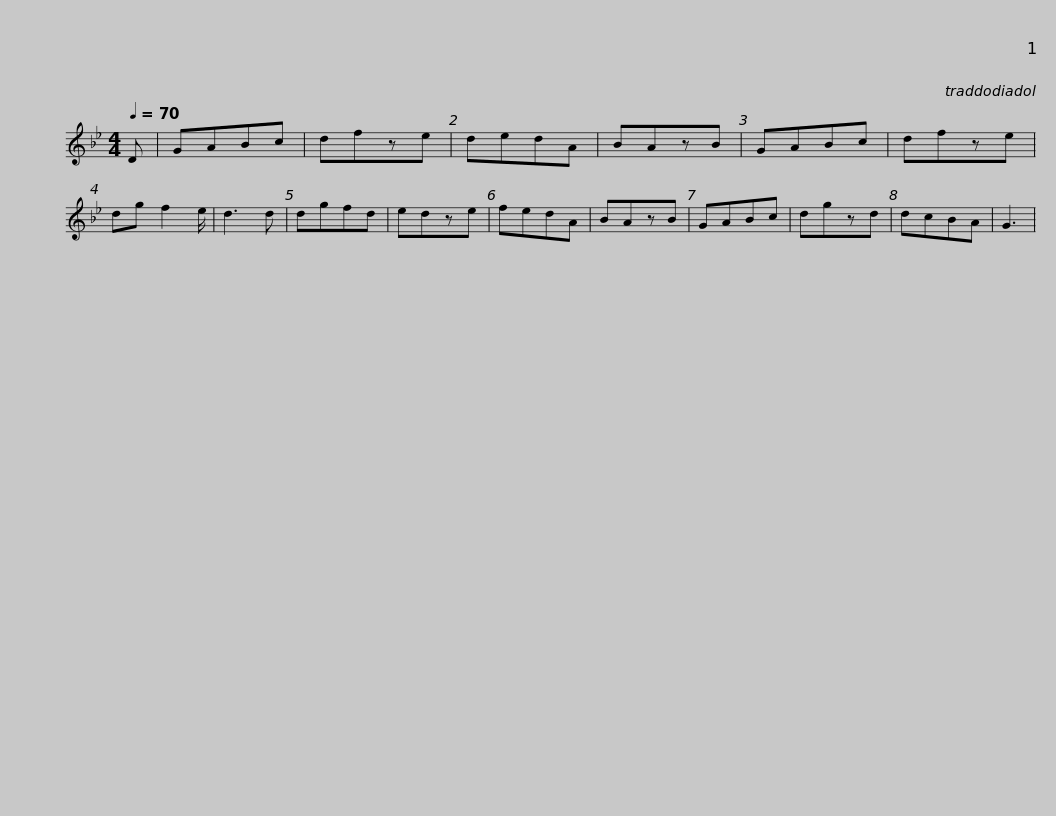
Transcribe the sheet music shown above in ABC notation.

X:1
L:1/8
Q:1/4=70
M:4/4
I:linebreak $
K:Gmin
V:1 treble
V:1
 D | GABc | dfze | dedA | BAzB | %5
 GABc | dfze | dg f2 e/ | d3 d | dgfd | %10
 edze |$ fedA | BAzB | GABc | dgzd | %15
 dcBA | G3 | %17
